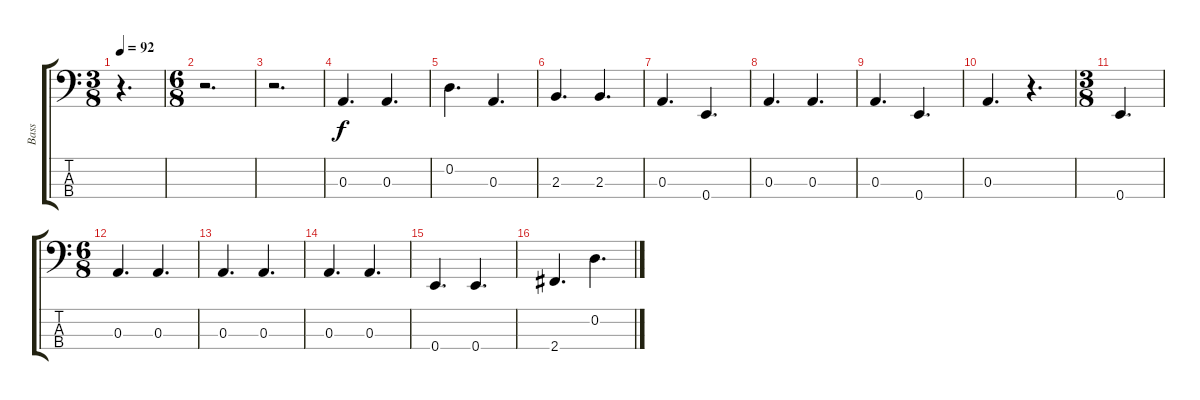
\track ("Bass" "Bass") {instrument acousticbass}
\staff {score tabs}
\tuning (G2 D2 A1 E1) {hide}
\ts (3 8)
\tempo 92
\clef f4
\ks c
r.4{d dy f} |
\ts (6 8)
r.2{d} |
r.2{d} |
0.3.4{d} 0.3.4{d} |
0.2.4{d} 0.3.4{d} |
2.3.4{d} 2.3.4{d} |
0.3.4{d} 0.4.4{d} |
0.3.4{d} 0.3.4{d} |
0.3.4{d} 0.4.4{d} |
0.3.4{d} r.4{d} |
\ts (3 8)
0.4.4{d} |
\ts (6 8)
0.3.4{d} 0.3.4{d} |
0.3.4{d} 0.3.4{d} |
0.3.4{d} 0.3.4{d} |
0.4.4{d} 0.4.4{d} |
2.4.4{d} 0.2.4{d}
